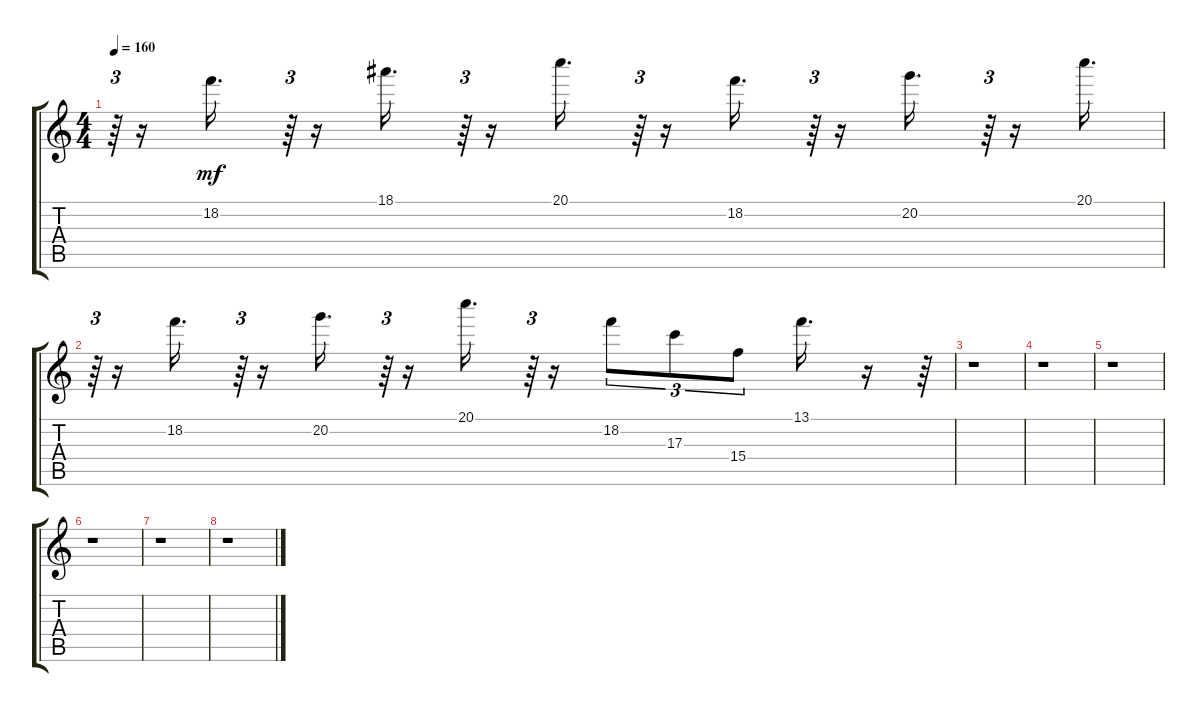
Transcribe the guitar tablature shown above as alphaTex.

\track "" {instrument electricguitarmuted}
\staff {score tabs}
\tuning (E4 B3 G3 D3 A2 E2) {hide}
\ts (4 4)
\tempo 160
\clef g2
\ks c
r.64{tu (3 2) dy mf} r.16 18.2.16{d} r.64{tu (3 2)} r.16 18.1.16{d} r.64{tu (3 2)} r.16 20.1.16{d} r.64{tu (3 2)} r.16 18.2.16{d} r.64{tu (3 2)} r.16 20.2.16{d} r.64{tu (3 2)} r.16 20.1.16{d} |
r.64{tu (3 2)} r.16 18.2.16{d} r.64{tu (3 2)} r.16 20.2.16{d} r.64{tu (3 2)} r.16 20.1.16{d} r.64{tu (3 2)} r.16 18.2.8{tu (3 2)} 17.3.8{tu (3 2)} 15.4.8{tu (3 2)} 13.1.16{d} r.16 r.64 |
r.1 |
r.1 |
r.1 |
r.1 |
r.1 |
r.1
